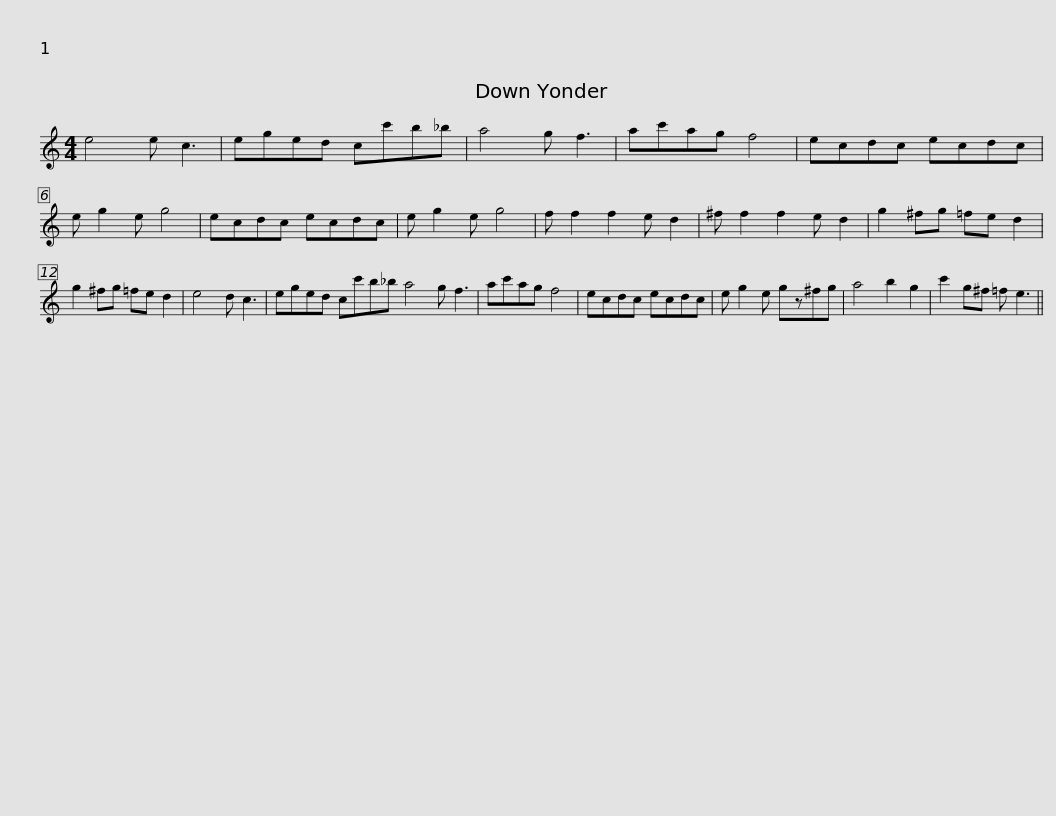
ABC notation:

X:1
L:1/8
M:4/4
I:linebreak $
K:C
V:1 treble
V:1
 e4 e c3 | eged cc'b_b | a4 g f3 | ac'ag f4 | ecdc ecdc | %5
 e g2 e g4 | ecdc ecdc |$ e g2 e g4 | f f2 f2 e d2 | ^f f2 f2 e d2 | %10
 g2 ^fg =fe d2 | g2 ^fg =fe d2 | e4 d c3 |$ eged cc'b_b a4 g f3 | ac'ag f4 | %15
 ecdc ecdc | e g2 e gz^fg | a4 b2 g2 |$ c'2 g^f =f e3 || %19
